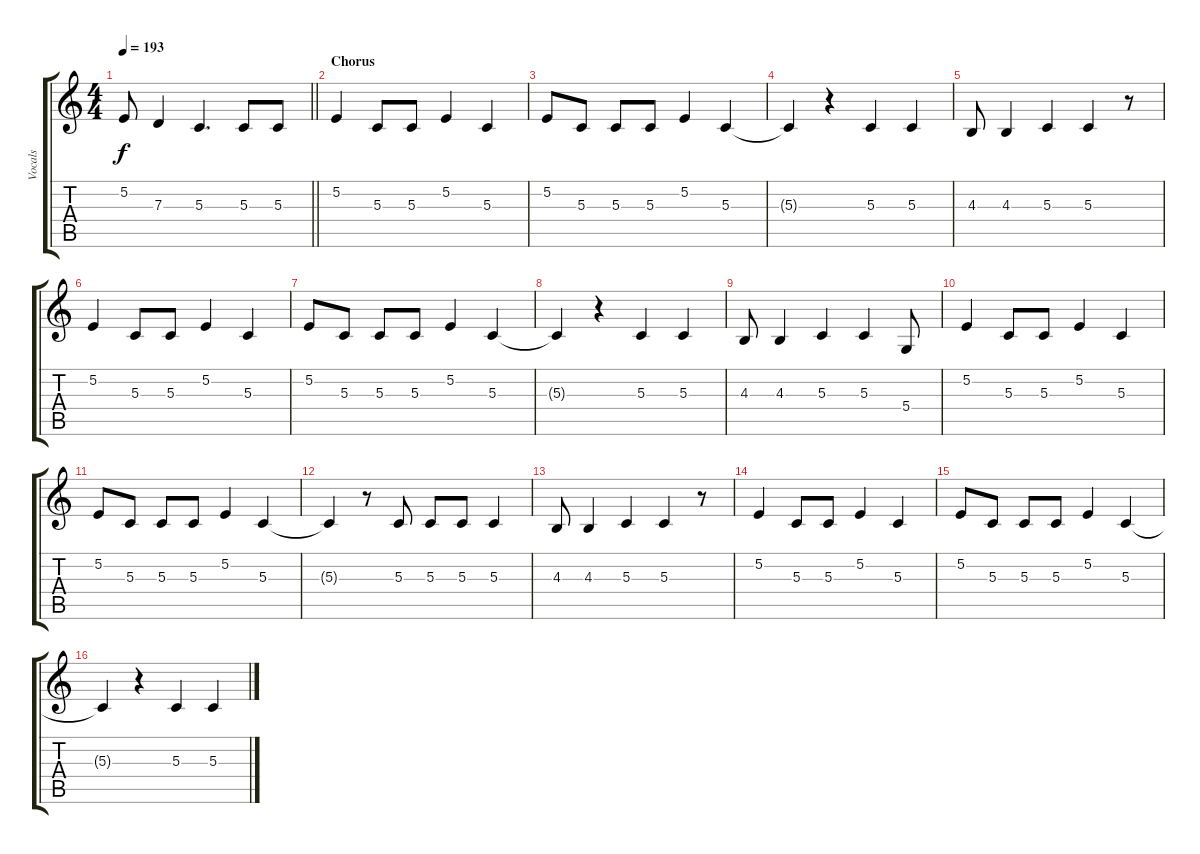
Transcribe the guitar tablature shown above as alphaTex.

\track ("Vocals" "Vocals") {instrument altosax}
\staff {score tabs}
\tuning (E4 B3 G3 D3 A2 E2) {hide}
\ts (4 4)
\tempo 193
\clef g2
\barLineRight lightlight
\ks c
5.2{t}.8{dy f} 7.3.4 5.3.4{d} 5.3.8 5.3.8 |
\section ("" "Chorus")
5.2.4 5.3.8 5.3.8 5.2.4 5.3.4 |
5.2.8 5.3.8 5.3.8 5.3.8 5.2.4 5.3.4 |
5.3{t}.4 r.4 5.3.4 5.3.4 |
4.3.8 4.3.4 5.3.4 5.3.4 r.8 |
5.2.4 5.3.8 5.3.8 5.2.4 5.3.4 |
5.2.8 5.3.8 5.3.8 5.3.8 5.2.4 5.3.4 |
5.3{t}.4 r.4 5.3.4 5.3.4 |
4.3.8 4.3.4 5.3.4 5.3.4 5.4.8 |
5.2.4 5.3.8 5.3.8 5.2.4 5.3.4 |
5.2.8 5.3.8 5.3.8 5.3.8 5.2.4 5.3.4 |
5.3{t}.4 r.8 5.3.8 5.3.8 5.3.8 5.3.4 |
4.3.8 4.3.4 5.3.4 5.3.4 r.8 |
5.2.4 5.3.8 5.3.8 5.2.4 5.3.4 |
5.2.8 5.3.8 5.3.8 5.3.8 5.2.4 5.3.4 |
5.3{t}.4 r.4 5.3.4 5.3.4
